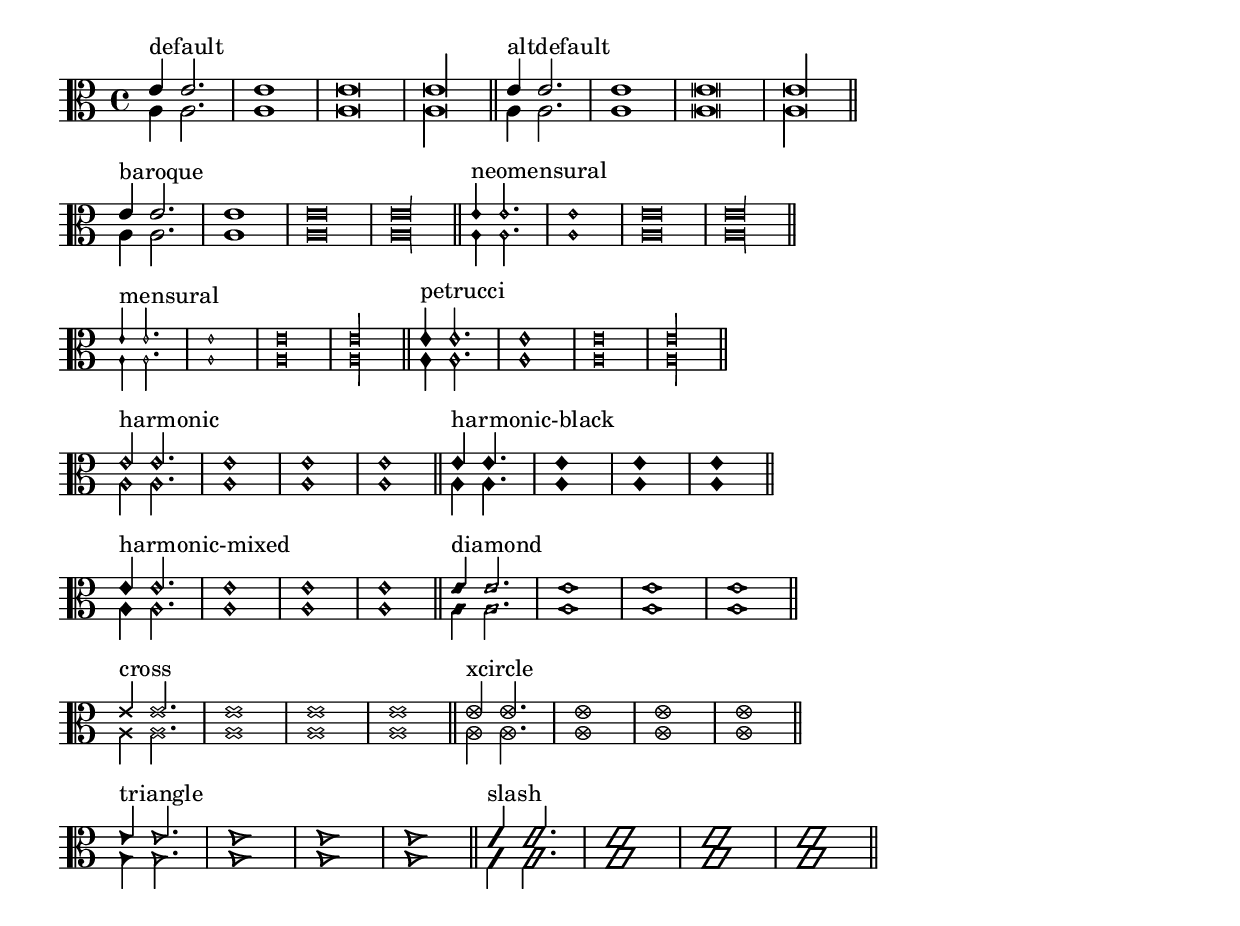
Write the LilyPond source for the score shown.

\version "2.14.0"

\header {
  texidoc="
Note head shapes may be set from several choices.
The stem endings should be adjusted according to the note head.
If you want different note head styles on one stem,
you must create a special context.

Harmonic notes have a different shape and different
dimensions.
"
}

\layout {
  indent = 0.0
  ragged-right = ##t

  \context {
    \Score
    \remove "Bar_number_engraver"
  }
}

pattern = <<
  \new Voice {
    \override Stem #'direction = #UP
    e'4 e'2. e'1 e'\breve*1/2 e'\longa*1/4 \bar "||"
  }
  \new Voice {
    \override Stem #'direction = #DOWN
    a4 a2. a1 a\breve*1/2 a\longa*1/4 \bar "||"
  }
>>


\transpose c c {
  \clef C

  \override Staff.NoteHead  #'style = #'default
  s1*0^\markup { "default" }
  \pattern

  \override Staff.NoteHead  #'style = #'altdefault
  s1*0^\markup { "altdefault" }
  \pattern

  \break

  \override Staff.NoteHead  #'style = #'baroque
  s1*0^\markup { "baroque" }
  \pattern

  \override Staff.NoteHead  #'style = #'neomensural
  s1*0^\markup { "neomensural" }
  \pattern

  \break

  \override Staff.NoteHead  #'style = #'mensural
  s1*0^\markup { "mensural" }
  \pattern

  \override Staff.NoteHead  #'style = #'petrucci
  s1*0^\markup { "petrucci" }
  \pattern

  \break

  \override Staff.NoteHead  #'style = #'harmonic
  s1*0^\markup { "harmonic" }
  \pattern

  \override Staff.NoteHead  #'style = #'harmonic-black
  s1*0^\markup { "harmonic-black" }
  \pattern

  \break

  \override Staff.NoteHead  #'style = #'harmonic-mixed
  s1*0^\markup { "harmonic-mixed" }
  \pattern

  \override Staff.NoteHead  #'style = #'diamond
  s1*0^\markup { "diamond" }
  \pattern

  \break

  \override Staff.NoteHead  #'style = #'cross
  s1*0^\markup { "cross" }
  \pattern

  \override Staff.NoteHead  #'style = #'xcircle
  s1*0^\markup { "xcircle" }
  \pattern

  \break

  \override Staff.NoteHead  #'style = #'triangle
  s1*0^\markup { "triangle" }
  \pattern

  \override Staff.NoteHead  #'style = #'slash
  s1*0^\markup { "slash" }
  \pattern
}
